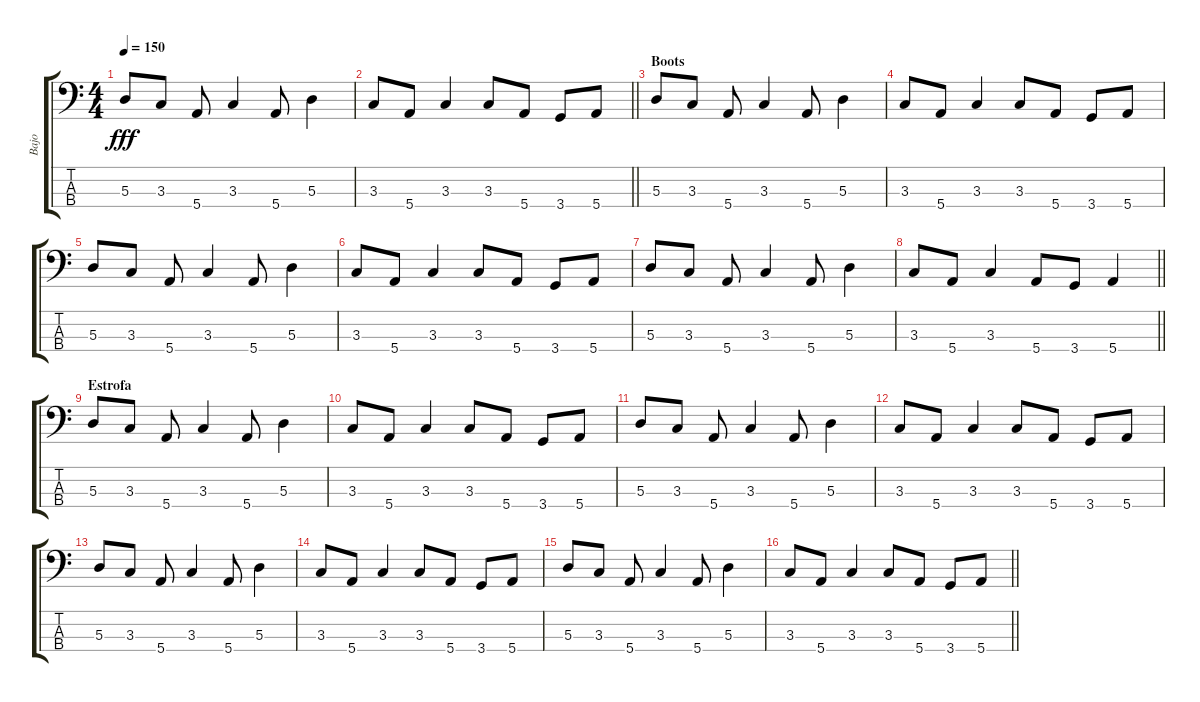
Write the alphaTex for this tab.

\track ("Bajo" "Bajo") {instrument electricbasspick}
\staff {score tabs}
\tuning (G2 D2 A1 E1) {hide}
\ts (4 4)
\tempo 150
\clef f4
\ks c
5.3.8{dy fff} 3.3.8 5.4.8 3.3.4 5.4.8 5.3.4 |
\barLineRight lightlight
3.3.8 5.4.8 3.3.4 3.3.8 5.4.8 3.4.8 5.4.8 |
\section ("" "Boots")
5.3.8 3.3.8 5.4.8 3.3.4 5.4.8 5.3.4 |
3.3.8 5.4.8 3.3.4 3.3.8 5.4.8 3.4.8 5.4.8 |
5.3.8 3.3.8 5.4.8 3.3.4 5.4.8 5.3.4 |
3.3.8 5.4.8 3.3.4 3.3.8 5.4.8 3.4.8 5.4.8 |
5.3.8 3.3.8 5.4.8 3.3.4 5.4.8 5.3.4 |
\barLineRight lightlight
3.3.8 5.4.8 3.3.4 5.4.8 3.4.8 5.4.4 |
\section ("" "Estrofa")
5.3.8 3.3.8 5.4.8 3.3.4 5.4.8 5.3.4 |
3.3.8 5.4.8 3.3.4 3.3.8 5.4.8 3.4.8 5.4.8 |
5.3.8 3.3.8 5.4.8 3.3.4 5.4.8 5.3.4 |
3.3.8 5.4.8 3.3.4 3.3.8 5.4.8 3.4.8 5.4.8 |
5.3.8 3.3.8 5.4.8 3.3.4 5.4.8 5.3.4 |
3.3.8 5.4.8 3.3.4 3.3.8 5.4.8 3.4.8 5.4.8 |
5.3.8 3.3.8 5.4.8 3.3.4 5.4.8 5.3.4 |
\barLineRight lightlight
3.3.8 5.4.8 3.3.4 3.3.8 5.4.8 3.4.8 5.4.8
